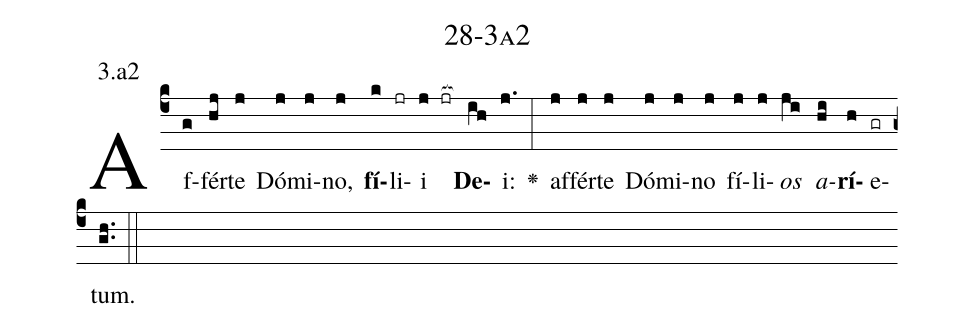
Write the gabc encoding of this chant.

name: 28-3a2;
annotation: 3.a2;
%%
(c4)Af(g)fér(hj)te(j) Dó(j)mi(j)no,(j) <b>fí</b>(k)li(jr)i(j jr[ocb:1{]) <b>De</b>(ih[ocb:0}])i:(j.) <v>\greheightstar</v>(:) af(j)fér(j)te(j) Dó(j)mi(j)no(j) fí(j)li(j)<i>os</i>(ji) <i>a</i>(hi)<b>rí</b>(h)e(gr)tum.(gh..) (::)


%E(j) u(j) o(ji) u(hi) a(h) e.(gh..) (::)
